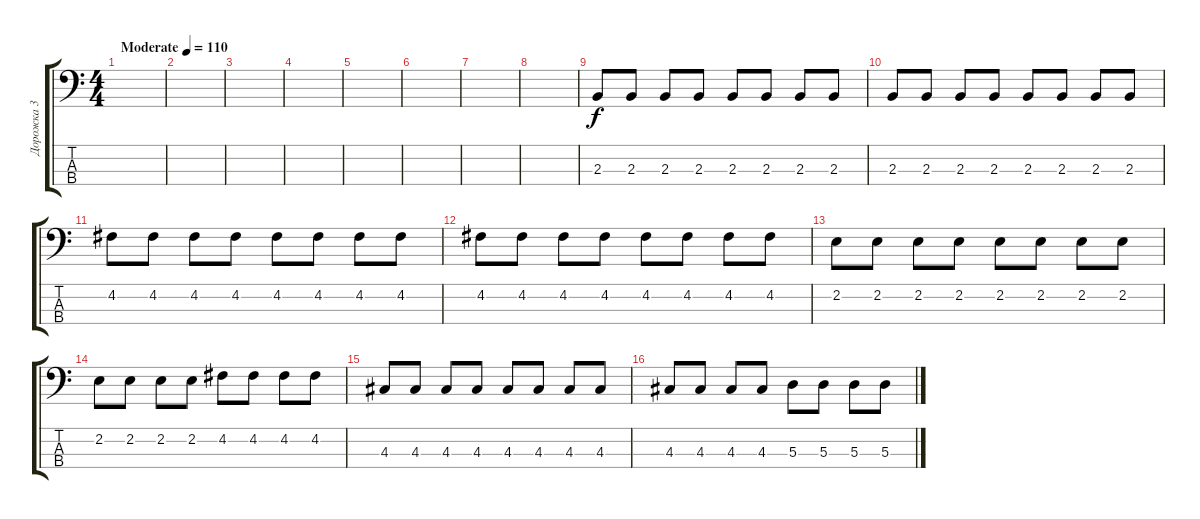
\track ("Дорожка 3" "Дорожка 3") {instrument electricbasspick}
\staff {score tabs}
\tuning (G2 D2 A1 E1) {hide}
\ts (4 4)
\tempo (110 "Moderate")
\clef f4
\ks c
|
|
|
|
|
|
|
|
2.3.8 2.3.8 2.3.8 2.3.8 2.3.8 2.3.8 2.3.8 2.3.8 |
2.3.8 2.3.8 2.3.8 2.3.8 2.3.8 2.3.8 2.3.8 2.3.8 |
4.2.8 4.2.8 4.2.8 4.2.8 4.2.8 4.2.8 4.2.8 4.2.8 |
4.2.8 4.2.8 4.2.8 4.2.8 4.2.8 4.2.8 4.2.8 4.2.8 |
2.2.8 2.2.8 2.2.8 2.2.8 2.2.8 2.2.8 2.2.8 2.2.8 |
2.2.8 2.2.8 2.2.8 2.2.8 4.2.8 4.2.8 4.2.8 4.2.8 |
4.3.8 4.3.8 4.3.8 4.3.8 4.3.8 4.3.8 4.3.8 4.3.8 |
4.3.8 4.3.8 4.3.8 4.3.8 5.3.8 5.3.8 5.3.8 5.3.8
